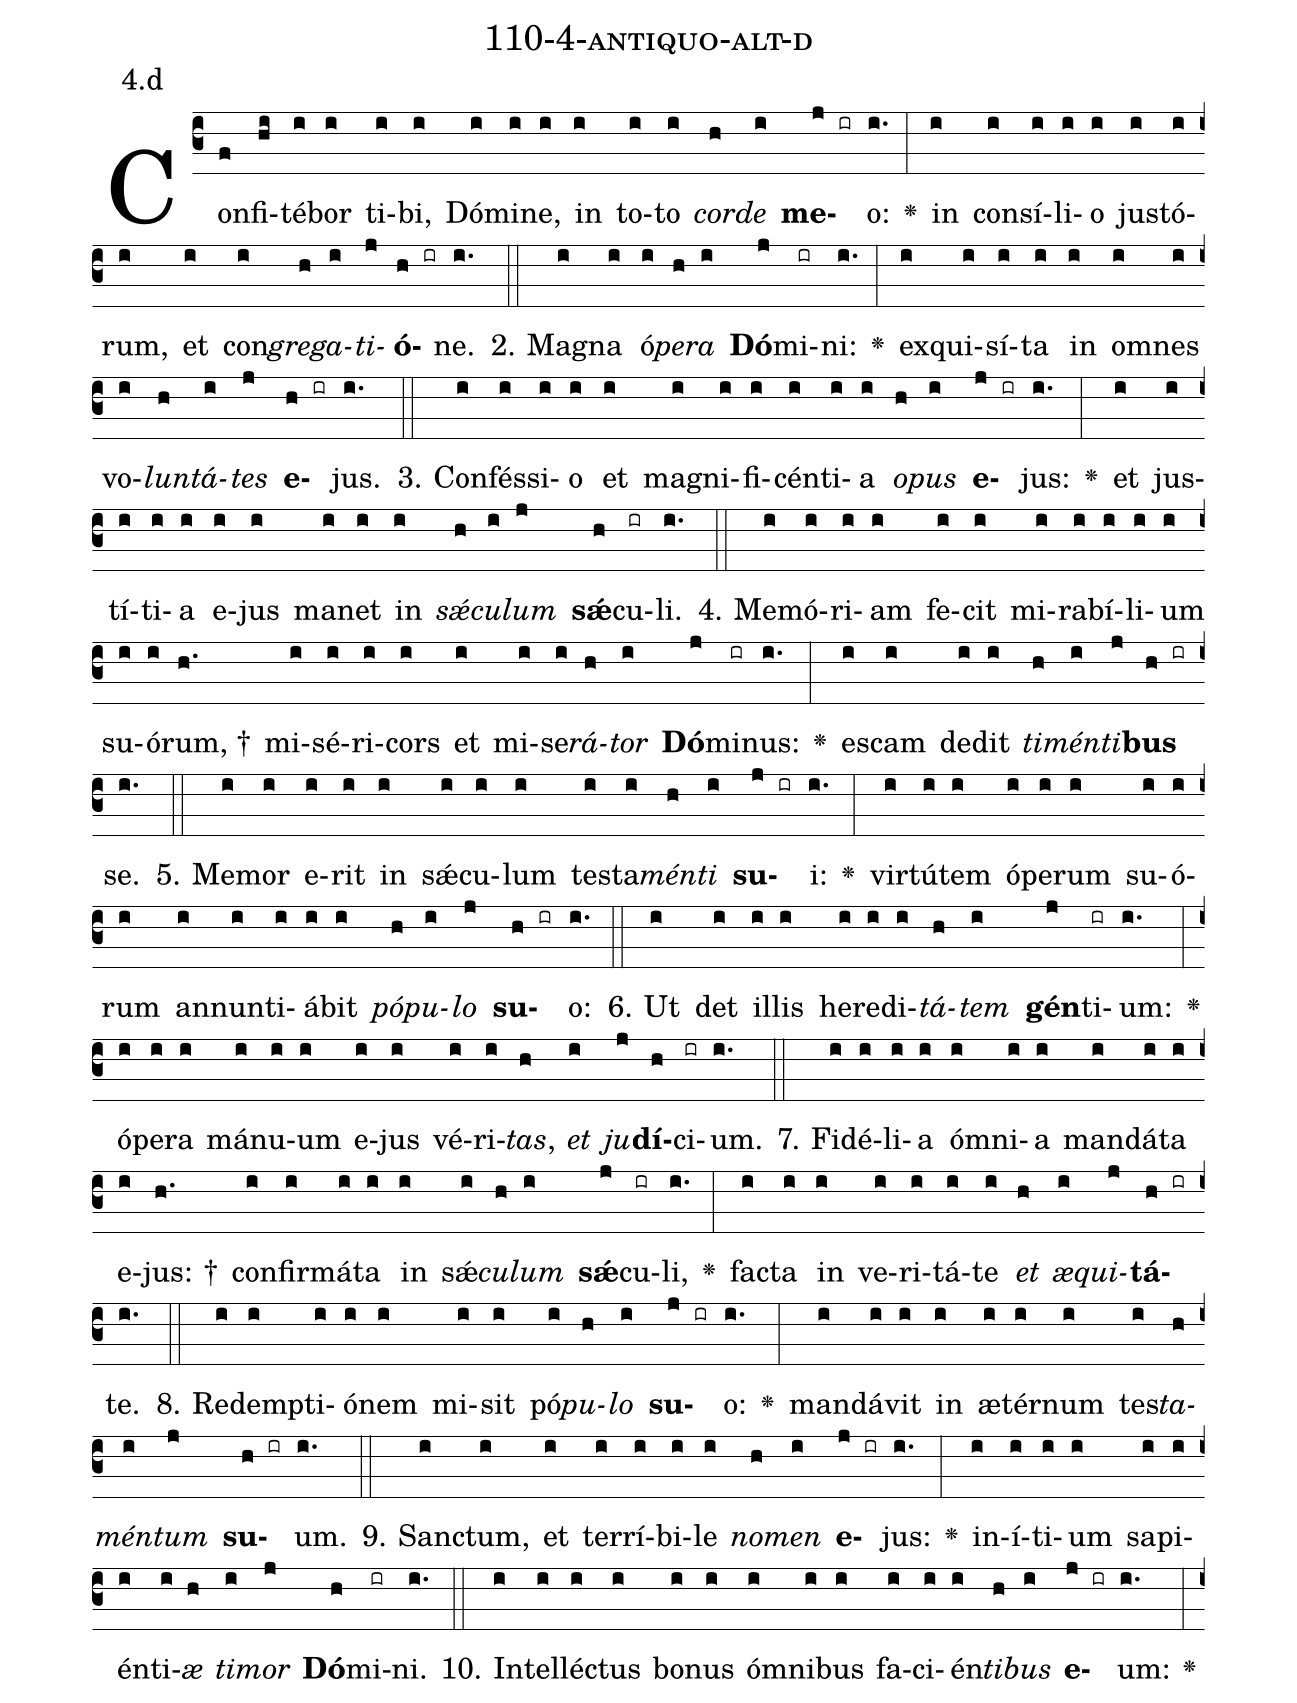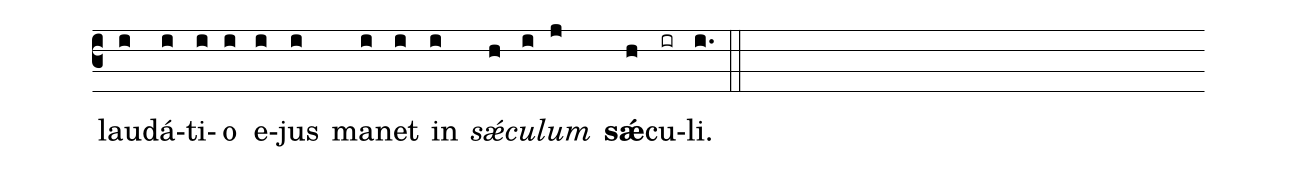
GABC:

name: 110-4-antiquo-alt-d;
annotation: 4.d;
%%
(c3)Con(f)fi(hi)té(i)bor(i) ti(i)bi,(i) Dó(i)mi(i)ne,(i) in(i) to(i)to(i) <i>cor</i>(h)<i>de</i>(i) <b>me</b>(j ir)o:(i.) <v>\greheightstar</v>(:) in(i) con(i)sí(i)li(i)o(i) jus(i)tó(i)rum,(i) et(i) con(i)<i>gre</i>(h)<i>ga</i>(i)<i>ti</i>(j)<b>ó</b>(h ir)ne.(i.) (::)
2. Ma(i)gna(i) ó(i)<i>pe</i>(h)<i>ra</i>(i) <b>Dó</b>(j)mi(ir)ni:(i.) <v>\greheightstar</v>(:) ex(i)qui(i)sí(i)ta(i) in(i) om(i)nes(i) vo(i)<i>lun</i>(h)<i>tá</i>(i)<i>tes</i>(j) <b>e</b>(h ir)jus.(i.) (::)
3. Con(i)fés(i)si(i)o(i) et(i) ma(i)gni(i)fi(i)cén(i)ti(i)a(i) <i>o</i>(h)<i>pus</i>(i) <b>e</b>(j ir)jus:(i.) <v>\greheightstar</v>(:) et(i) jus(i)tí(i)ti(i)a(i) e(i)jus(i) ma(i)net(i) in(i) <i>sǽ</i>(h)<i>cu</i>(i)<i>lum</i>(j) <b>sǽ</b>(h)cu(ir)li.(i.) (::)
4. Me(i)mó(i)ri(i)am(i) fe(i)cit(i) mi(i)ra(i)bí(i)li(i)um(i) su(i)ó(i)rum, †(h.) mi(i)sé(i)ri(i)cors(i) et(i) mi(i)se(i)<i>rá</i>(h)<i>tor</i>(i) <b>Dó</b>(j)mi(ir)nus:(i.) <v>\greheightstar</v>(:) es(i)cam(i) de(i)dit(i) <i>ti</i>(h)<i>mén</i>(i)<i>ti</i>(j)<b>bus</b>(h ir) se.(i.) (::)
5. Me(i)mor(i) e(i)rit(i) in(i) sǽ(i)cu(i)lum(i) tes(i)ta(i)<i>mén</i>(h)<i>ti</i>(i) <b>su</b>(j ir)i:(i.) <v>\greheightstar</v>(:) vir(i)tú(i)tem(i) ó(i)pe(i)rum(i) su(i)ó(i)rum(i) an(i)nun(i)ti(i)á(i)bit(i) <i>pó</i>(h)<i>pu</i>(i)<i>lo</i>(j) <b>su</b>(h ir)o:(i.) (::)
6. Ut(i) det(i) il(i)lis(i) he(i)re(i)di(i)<i>tá</i>(h)<i>tem</i>(i) <b>gén</b>(j)ti(ir)um:(i.) <v>\greheightstar</v>(:) ó(i)pe(i)ra(i) má(i)nu(i)um(i) e(i)jus(i) vé(i)ri(i)<i>tas</i>,(h) <i>et</i>(i) <i>ju</i>(j)<b>dí</b>(h)ci(ir)um.(i.) (::)
7. Fi(i)dé(i)li(i)a(i) óm(i)ni(i)a(i) man(i)dá(i)ta(i) e(i)jus: †(h.) con(i)fir(i)má(i)ta(i) in(i) sǽ(i)<i>cu</i>(h)<i>lum</i>(i) <b>sǽ</b>(j)cu(ir)li,(i.) <v>\greheightstar</v>(:) fac(i)ta(i) in(i) ve(i)ri(i)tá(i)te(i) <i>et</i>(h) <i>æ</i>(i)<i>qui</i>(j)<b>tá</b>(h ir)te.(i.) (::)
8. Red(i)emp(i)ti(i)ó(i)nem(i) mi(i)sit(i) pó(i)<i>pu</i>(h)<i>lo</i>(i) <b>su</b>(j ir)o:(i.) <v>\greheightstar</v>(:) man(i)dá(i)vit(i) in(i) æ(i)tér(i)num(i) tes(i)<i>ta</i>(h)<i>mén</i>(i)<i>tum</i>(j) <b>su</b>(h ir)um.(i.) (::)
9. Sanc(i)tum,(i) et(i) ter(i)rí(i)bi(i)le(i) <i>no</i>(h)<i>men</i>(i) <b>e</b>(j ir)jus:(i.) <v>\greheightstar</v>(:) in(i)í(i)ti(i)um(i) sa(i)pi(i)én(i)ti(i)<i>æ</i>(h) <i>ti</i>(i)<i>mor</i>(j) <b>Dó</b>(h)mi(ir)ni.(i.) (::)
10. In(i)tel(i)léc(i)tus(i) bo(i)nus(i) óm(i)ni(i)bus(i) fa(i)ci(i)én(i)<i>ti</i>(h)<i>bus</i>(i) <b>e</b>(j ir)um:(i.) <v>\greheightstar</v>(:) lau(i)dá(i)ti(i)o(i) e(i)jus(i) ma(i)net(i) in(i) <i>sǽ</i>(h)<i>cu</i>(i)<i>lum</i>(j) <b>sǽ</b>(h)cu(ir)li.(i.) (::)
